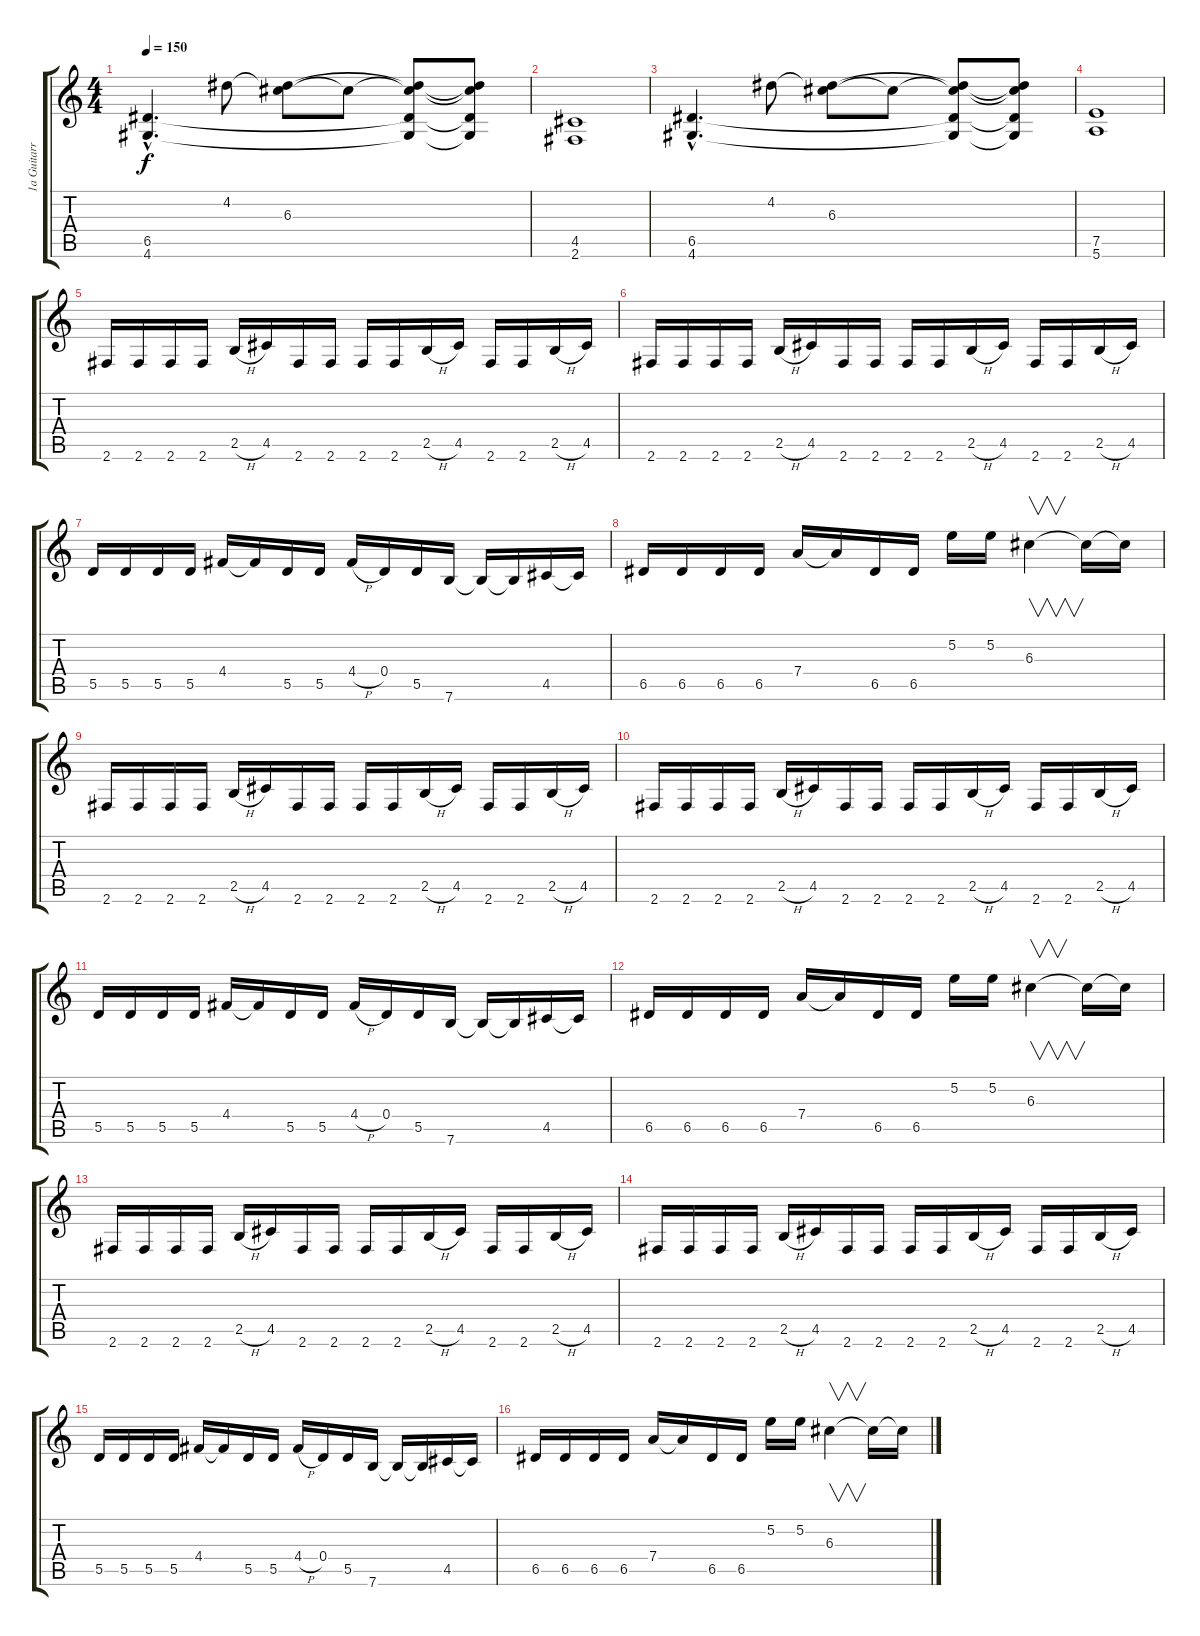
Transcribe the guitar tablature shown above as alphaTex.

\track ("1a Guitarra" "1a Guitarr") {instrument distortionguitar}
\staff {score tabs}
\tuning (E4 B3 G3 D3 A2 E2) {hide}
\ts (4 4)
\tempo 150
\clef g2
\ks c
(6.5{hac} 4.6{hac}).4{d dy f} 4.2.8 (4.2{t} 6.3).8 6.3{t}.8 (4.2{t} 6.3{t} 6.5{t} 4.6{t}).8 (4.2{t} 6.3{t} 6.5{t} 4.6{t}).8 |
(4.5 2.6).1 |
(6.5{hac} 4.6{hac}).4{d} 4.2.8 (4.2{t} 6.3).8 6.3{t}.8 (4.2{t} 6.3{t} 6.5{t} 4.6{t}).8 (4.2{t} 6.3{t} 6.5{t} 4.6{t}).8 |
(7.5 5.6).1 |
2.6.16 2.6.16 2.6.16 2.6.16 2.5{h}.16 4.5.16 2.6.16 2.6.16 2.6.16 2.6.16 2.5{h}.16 4.5.16 2.6.16 2.6.16 2.5{h}.16 4.5.16 |
2.6.16 2.6.16 2.6.16 2.6.16 2.5{h}.16 4.5.16 2.6.16 2.6.16 2.6.16 2.6.16 2.5{h}.16 4.5.16 2.6.16 2.6.16 2.5{h}.16 4.5.16 |
5.5.16 5.5.16 5.5.16 5.5.16 4.4.16 4.4{t}.16 5.5.16 5.5.16 4.4{h}.16 0.4.16 5.5.16 7.6.16 7.6{t}.16 7.6{t}.16 4.5.16 4.5{t}.16 |
6.5.16 6.5.16 6.5.16 6.5.16 7.4.16 7.4{t}.16 6.5.16 6.5.16 5.2.16 5.2.16 6.3.4{v} 6.3{t}.16 6.3{t}.16 |
2.6.16 2.6.16 2.6.16 2.6.16 2.5{h}.16 4.5.16 2.6.16 2.6.16 2.6.16 2.6.16 2.5{h}.16 4.5.16 2.6.16 2.6.16 2.5{h}.16 4.5.16 |
2.6.16 2.6.16 2.6.16 2.6.16 2.5{h}.16 4.5.16 2.6.16 2.6.16 2.6.16 2.6.16 2.5{h}.16 4.5.16 2.6.16 2.6.16 2.5{h}.16 4.5.16 |
5.5.16 5.5.16 5.5.16 5.5.16 4.4.16 4.4{t}.16 5.5.16 5.5.16 4.4{h}.16 0.4.16 5.5.16 7.6.16 7.6{t}.16 7.6{t}.16 4.5.16 4.5{t}.16 |
6.5.16 6.5.16 6.5.16 6.5.16 7.4.16 7.4{t}.16 6.5.16 6.5.16 5.2.16 5.2.16 6.3.4{v} 6.3{t}.16 6.3{t}.16 |
2.6.16 2.6.16 2.6.16 2.6.16 2.5{h}.16 4.5.16 2.6.16 2.6.16 2.6.16 2.6.16 2.5{h}.16 4.5.16 2.6.16 2.6.16 2.5{h}.16 4.5.16 |
2.6.16 2.6.16 2.6.16 2.6.16 2.5{h}.16 4.5.16 2.6.16 2.6.16 2.6.16 2.6.16 2.5{h}.16 4.5.16 2.6.16 2.6.16 2.5{h}.16 4.5.16 |
5.5.16 5.5.16 5.5.16 5.5.16 4.4.16 4.4{t}.16 5.5.16 5.5.16 4.4{h}.16 0.4.16 5.5.16 7.6.16 7.6{t}.16 7.6{t}.16 4.5.16 4.5{t}.16 |
6.5.16 6.5.16 6.5.16 6.5.16 7.4.16 7.4{t}.16 6.5.16 6.5.16 5.2.16 5.2.16 6.3.4{v} 6.3{t}.16 6.3{t}.16
